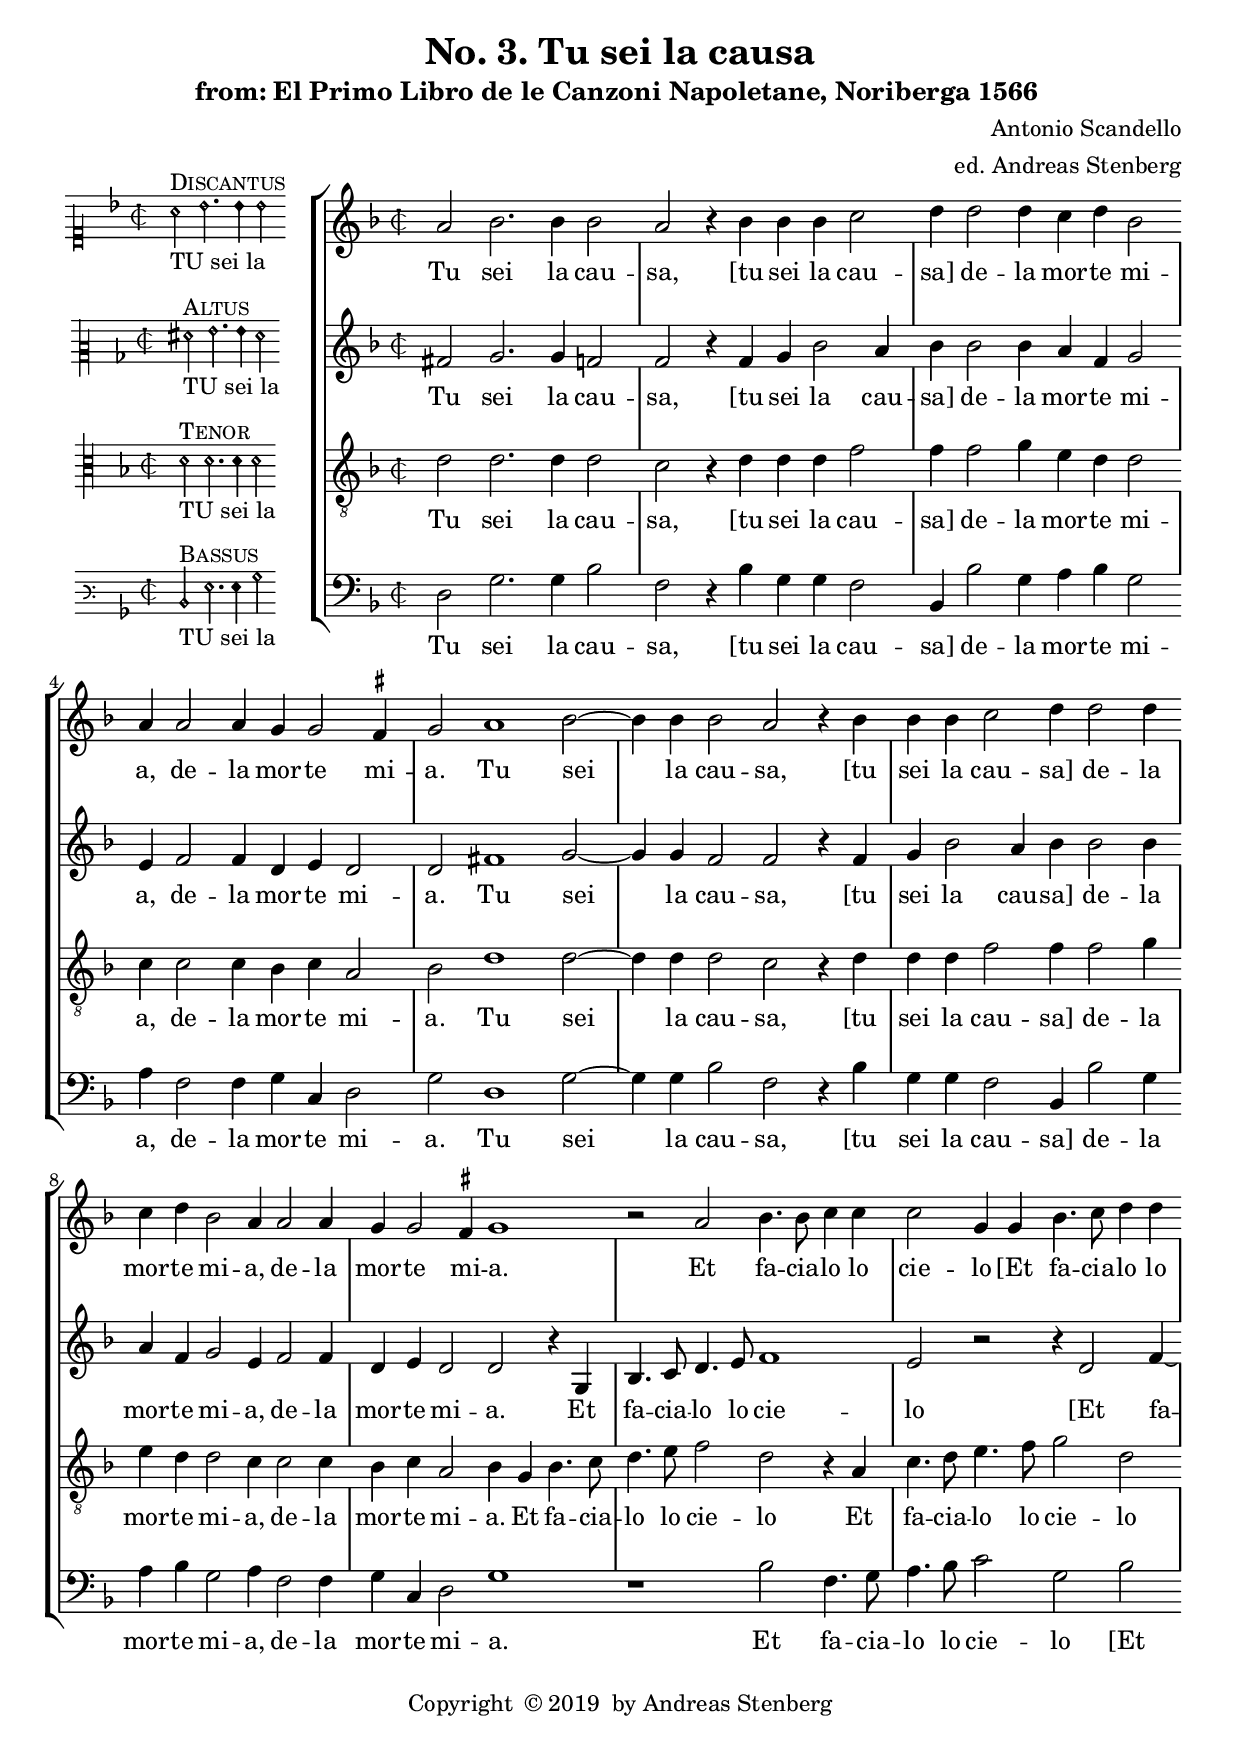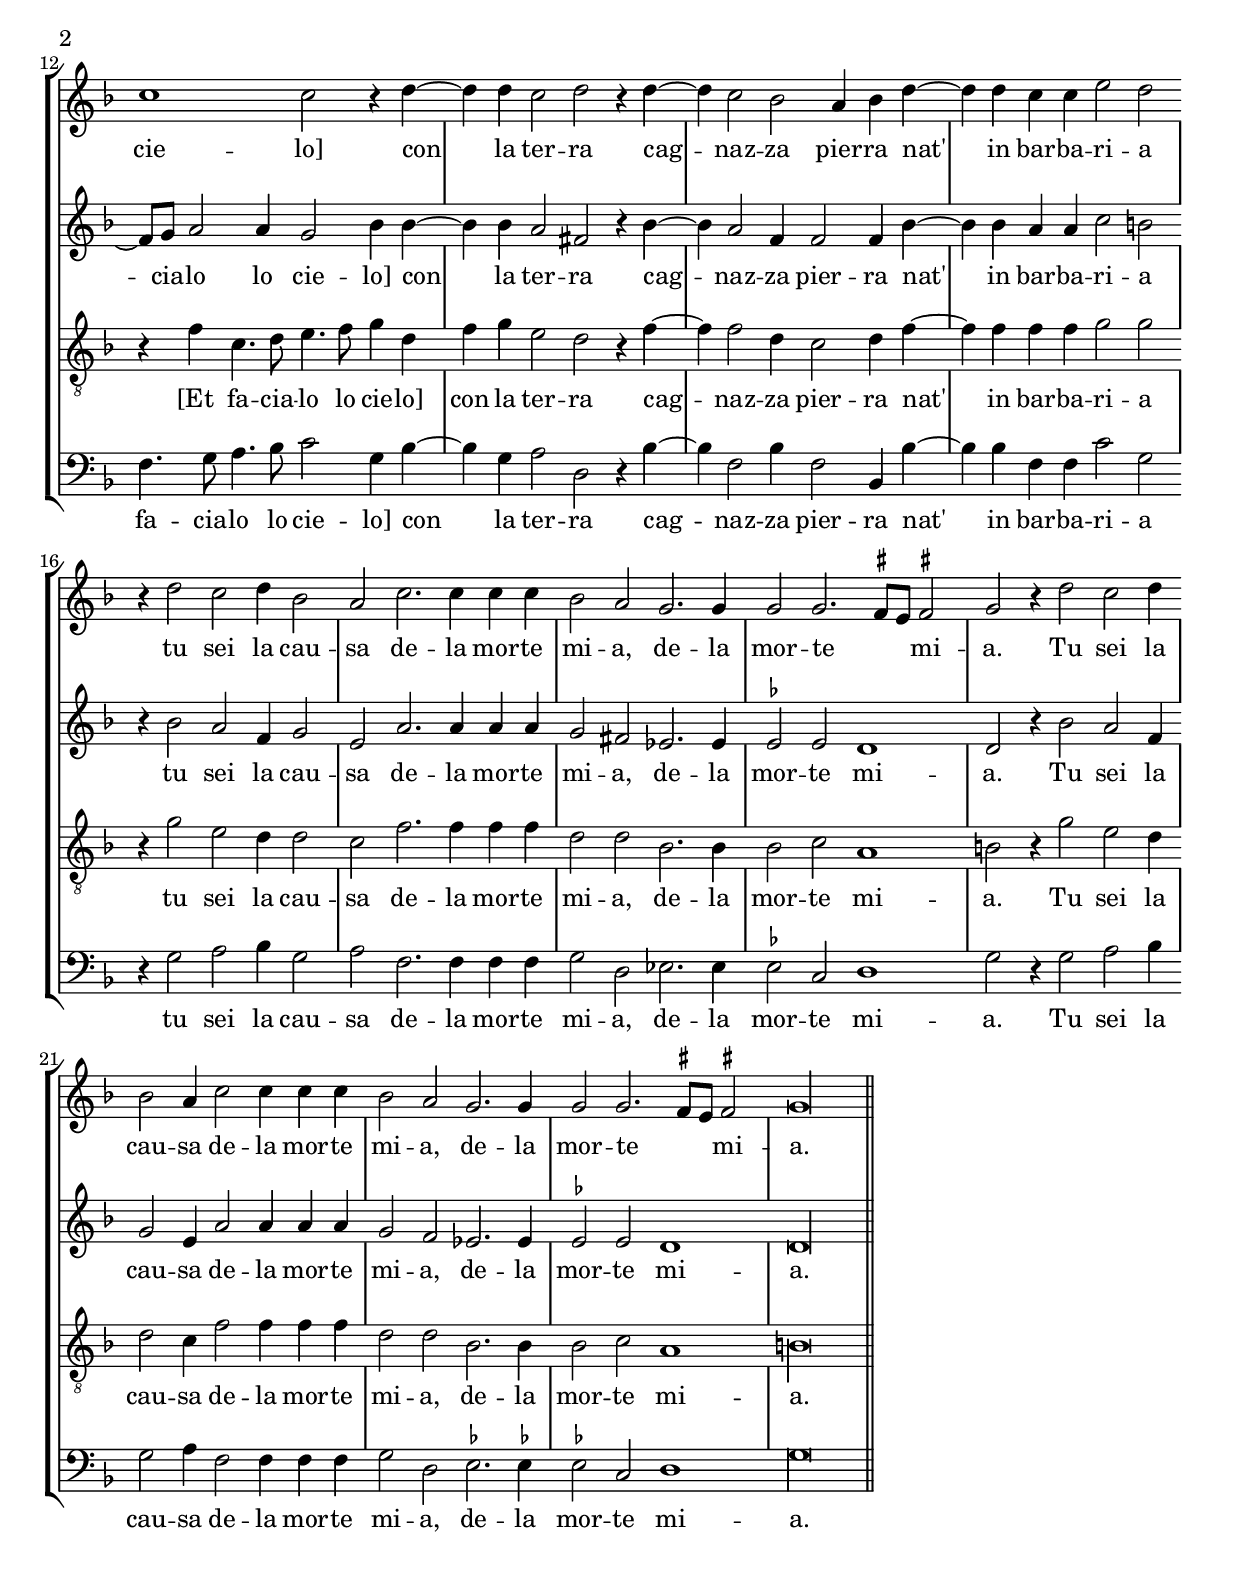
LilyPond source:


%%%%%%%%%%%%%%%%%%%%%%%%%%%%%%%%%%%%%%%%%%%%%%%%%%%%%%%%%%%%%%%%%%%
% This is a template based on the usual four part choir templater %
% where the voices have common lyrics at the the start but split  %
% to separate lyrics after a while.				  %
% This template is modyfied by AS from the one in the lilypond    %
% documentation.						  %
% This template is to be used for instance for fairly simple      %
% settings where the stanzas are set homophonicaly but twhere the %
% Chorus contains polyphony that require separate underlay for    %
% the different voices.						  %
%%%%%%%%%%%%%%%%%%%%%%%%%%%%%%%%%%%%%%%%%%%%%%%%%%%%%%%%%%%%%%%%%%%
\version "2.18.0"
\include "deutsch.ly"
ficta = \once \set suggestAccidentals =##t
\header {
   title = \markup {
    \center-column {
      "No. 3. Tu sei la causa"
%      "Wann er zu nacht"
%      \vspace #0.5
    }
  }
  subtitle = "from: El Primo Libro de le Canzoni Napoletane, Noriberga 1566 "
  composer = "Antonio Scandello"
  arranger = "ed. Andreas Stenberg"
  poet = ""
  meter =""
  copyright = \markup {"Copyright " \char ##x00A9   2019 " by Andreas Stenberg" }
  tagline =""
}
global = {
  \key f \major
}
%% PDF p.12
sopMusic = \relative c'' {

  \set Score.tempoHideNote = ##t
  \tempo 2 = 86
  \override Staff.TimeSignature.style = #'mensural
  \time 2/2
  \set Timing.measureLength = #(ly:make-moment 4/2)
  \override Staff.BarLine.transparent = ##t
 a2 b2. b4 b2
 a2 r4 b4 b4 b4 c2
 d4 d2 d4 c4 d4 b2
 a4 a2 a4 g4 g2 \ficta fis4
 g2 a1 b2~
 b4 b4 b2				%5 end of first line in orig.
 a2 r4 b4
 b4 b4 c2 d4 d2 d4
 c4 d4 b2 a4 a2 a4
 g4 g2 \ficta fis4 g1
 r2 a2 b4. b8 c4 c4
 c2 g4 g4 b4. c8 d4 d4			%% end fóf second lina
 c1 c2 r4 d4~
 d4 d4 c2 d2 r4 d4~
 d4 c2 b2 a4 b4 d4~
 d4 d4 c4 c4 e2 d2
 r4 d2 c2 d4 b2
 a2 c2. c4 c4 c4
 b2 a2					%% end of third line
 g2. g4
 g2 g2.( \ficta fis8 e8) \ficta fis!2
 g2 r4 d'2 c2 d4
 b2 a4 c2 c4 c4 c4
 b2 a2 g2. g4
 g2 g2.( \ficta fis8 e8) \ficta fis!2
 \cadenzaOn
 g\longa
 \revert Staff.BarLine.transparent
  \bar "||"
}
sopWords = \lyricmode {
  Tu sei la cau -- sa,
  [tu sei la cau -- sa]
  de -- la mor -- te mi -- a,
  de -- la mor -- te mi -- a.
  Tu sei la cau -- sa,
  [tu sei la cau -- sa]
  de -- la mor -- te mi -- a,
  de -- la mor -- te mi -- a.

  Et fa -- cia -- lo lo cie -- lo
  [Et fa -- cia -- lo lo cie -- lo]
  con la ter -- ra
  cag -- naz -- za pier -- ra nat' in bar -- ba -- ri -- a

  tu sei la cau -- sa de -- la mor -- te mi -- a,
  de -- la mor -- te mi -- a.
  Tu sei la cau -- sa de -- la mor -- te mi -- a,
  de -- la mor -- te mi -- a.

}
%% PDF p.49
altoMusic = \relative c' {
  \override Staff.BarLine.transparent = ##t
  \override Staff.TimeSignature.style = #'mensural
  fis2 g2. g4 f2
  f2 r4 f4 g4 b2 a4
  b4 b2 b4 a4 f4 g2
  e4 f2 f4 d4 e4 d2
  d2 fis1 g2~
  g4 g4 f2					%% end of first line in orig.
  f2 r4 f4
  g4 b2 a4 b4 b2 b4
  a4 f4 g2 e4 f2 f4
  d4 e4 d2 d2 r4 g,4
  b4. c8 d4. e8 f1
  e2 r2 r4 d2 f4~
  f8 g8 a2 a4					%% end of second line
  g2 b4 b4~
  b4 b4 a2 fis2 r4 b4~
  b4 a2 f4 f2 f4 b4~
  b4 b4 a4 a4 c2 h2
  r4 b2 a2 f4 g2
  e2 a2. a4 a4 a4
  g2 fis2					%% end of third line
  es2. es4
  \ficta es2 es2  d1
  d2 r4 b'2 a2 f4
  g2 e4 a2 a4 a4 a4
  g2 f2 es2. es4
  \ficta es2 es2 d1
  \cadenzaOn
  d\longa
  \revert Staff.BarLine.transparent
}
altoWords = \lyricmode {
  Tu sei la cau -- sa,
  [tu sei la cau -- sa]
  de -- la mor -- te mi -- a,
  de -- la mor -- te mi -- a.
  Tu sei la cau -- sa,
  [tu sei la cau -- sa]
  de -- la mor -- te mi -- a,
  de -- la mor -- te mi -- a.

  Et fa -- cia -- lo lo cie -- lo
  [Et fa -- cia -- lo lo cie -- lo]
  con la ter -- ra
  cag -- naz -- za pier -- ra nat' in bar -- ba -- ri -- a

  tu sei la cau -- sa de -- la mor -- te mi -- a,
  de -- la mor -- te mi -- a.
  Tu sei la cau -- sa de -- la mor -- te mi -- a,
  de -- la mor -- te mi -- a.

}
%% PDF p. 87
tenorMusic = \relative c' {
  \clef "G_8"
  \override Staff.BarLine.transparent = ##t
  \override Staff.TimeSignature.style = #'mensural
  d2 d2. d4 d2
  c2 r4 d4 d4 d4 f2
  f4 f2 g4 e4 d4 d2
  c4 c2 c4 b4 c4 a2
  b2 d1 d2~
  d4 d4 d2					%% end of first line in orig.
  c2 r4 d4
  d4 d4 f2 f4 f2 g4
  e4 d4 d2 c4 c2 c4
  b4 c4 a2 b4 g4 b4. c8
  d4. e8 f2 d2 r4 a4
  c4. d8 e4. f8					%% end of second line
  g2 d2
  r4 f4 c4. d8 e4. f8 g4 d4
  f4 g4 e2 d2 r4 f4~
  f4 f2 d4 c2 d4 f4~
  f4 f4 f4 f4 g2 g2
  r4 g2 e2 d4 d2				%% end of third line
  c2 f2. f4 f4 f4
  d2 d2 b2. b4
  b2 c2 a1
  h2 r4 g'2 e2 d4
  d2 c4 f2 f4 f4 f4
  d2 d2 b2. b4
  b2 c2 a1
  \cadenzaOn
  h\longa
 \revert Staff.BarLine.transparent
}
tenorWords = \lyricmode {
  Tu sei la cau -- sa,
  [tu sei la cau -- sa]
  de -- la mor -- te mi -- a,
  de -- la mor -- te mi -- a.
  Tu sei la cau -- sa,
  [tu sei la cau -- sa]
  de -- la mor -- te mi -- a,
  de -- la mor -- te mi -- a.

  Et fa -- cia -- lo lo cie -- lo
  Et fa -- cia -- lo lo cie -- lo
  [Et fa -- cia -- lo lo cie -- lo]
  con la ter -- ra
  cag -- naz -- za pier -- ra nat' in bar -- ba -- ri -- a

  tu sei la cau -- sa de -- la mor -- te mi -- a,
  de -- la mor -- te mi -- a.
  Tu sei la cau -- sa de -- la mor -- te mi -- a,
  de -- la mor -- te mi -- a.
}
%% PDF p. 125
bassMusic = \relative c {
  \override Staff.BarLine.transparent = ##t
  \override Staff.TimeSignature.style = #'mensural
  d2 g2. g4 b2
  f2 r4 b4 g4 g4
  f2 b,4 b'2 g4 a4 b4 g2
  a4 f2 f4 g4 c,4 d2				%% end of first line in orig.
  g2 d1 g2~
  g4 g4 b2 f2 r4 b4
  g4 g4 f2 b,4 b'2 g4
  a4 b4 g2 a4 f2 f4
  g4 c,4 d2 g1
  r1 b2 f4. g8
  a4. b8 c2 g2 b2				%% end of second line
  f4. g8 a4. b8 c2 g4 b4~
  b4 g4 a2 d,2 r4 b'4~
  b4 f2 b4 f2 b,4 b'4~
  b4 b4 f4 f4 c'2 g2
  r4 g2 a2 b4 g2
  a2 f2. f4 f4 f4				%% end of third line
  g2 d2 es2. es4
  \ficta es2 c2 d1
  g2 r4 g2 a2 b4
  g2 a4 f2 f4 f4 f4
  g2 d2 \ficta es2. \ficta es!4
  \ficta es2 c2 d1
  \cadenzaOn
  g\longa
  \revert Staff.BarLine.transparent
}
bassWords = \lyricmode {
 Tu sei la cau -- sa,
  [tu sei la cau -- sa]
  de -- la mor -- te mi -- a,
  de -- la mor -- te mi -- a.
  Tu sei la cau -- sa,
  [tu sei la cau -- sa]
  de -- la mor -- te mi -- a,
  de -- la mor -- te mi -- a.

  Et fa -- cia -- lo lo cie -- lo
  [Et fa -- cia -- lo lo cie -- lo]
  con la ter -- ra
  cag -- naz -- za pier -- ra nat' in bar -- ba -- ri -- a

  tu sei la cau -- sa de -- la mor -- te mi -- a,
  de -- la mor -- te mi -- a.
  Tu sei la cau -- sa de -- la mor -- te mi -- a,
  de -- la mor -- te mi -- a.
}
incipitDiscantus = \markup {
  \score {
    {
      %      \set Staff.instrumentName = #"Tenor "
      \override NoteHead.style = #'neomensural
      \override Rest.style = #'neomensural
      \override Staff.TimeSignature.style = #'mensural
      \cadenzaOn
      \clef "petrucci-c1"
      \key f \major
      \time 2/2

      a'2 ^\markup { \smallCaps"Discantus"} _"TU sei la "
      b'2. b'4 b'2
    }
    \layout {
      \context {
        \Voice
        \remove "Ligature_bracket_engraver"
        \consists "Mensural_ligature_engraver"
      }
      line-width = 4.5\cm
    }
  }
}


incipitAltus = \markup {
  \score {
    {
      %      \set Staff.instrumentName = #"Tenor "
      \override NoteHead.style = #'neomensural
      \override Rest.style = #'neomensural
      \override Staff.TimeSignature.style = #'mensural
      \cadenzaOn
      \clef "petrucci-c2"
      \key f \major
      \time 2/2
      fis'^\markup \smallCaps"Altus"_"TU sei la"
      g'2.  g'4 fis'2
    }
    \layout {
      \context {
        \Voice
        \remove "Ligature_bracket_engraver"
        \consists "Mensural_ligature_engraver"
      }
      line-width = 4.5\cm
    }
  }
}


incipitTenor = \markup {
  \score {
    {
      %      \set Staff.instrumentName = #"Tenor "
      \override NoteHead.style = #'neomensural
      \override Rest.style = #'neomensural
      \override Staff.TimeSignature.style = #'mensural
      \cadenzaOn
      \clef "petrucci-c3"
      \key f \major
      \time 2/2
      d'2^\markup \smallCaps"Tenor" _"TU sei la"
      d'2. d'4 d'2
    }
    \layout {
      \context {
        \Voice
        \remove "Ligature_bracket_engraver"
        \consists "Mensural_ligature_engraver"
      }
      line-width = 5.0\cm
    }
  }
}
#(append! supported-clefs '(("mensural-f3" . ("clefs.mensural.f" 0 0))))

incipitBassus = \markup {
  \score {
    {
      %      \set Staff.instrumentName = #"Tenor "
      \override NoteHead.style = #'neomensural
      \override Rest.style = #'neomensural
      \override Staff.TimeSignature.style = #'mensural
      \cadenzaOn
      \clef "mensural-f3"
      \key f \major
      \time 2/2
      d2^\markup \smallCaps"Bassus"_"TU sei la"
      g2. g4 b2
    }
    \layout {
      \context {
        \Voice
        \remove "Ligature_bracket_engraver"
        \consists "Mensural_ligature_engraver"
      }
      line-width = 4.5\cm
    }
  }
}


\score {
  <<
    \new StaffGroup \with {
      \override VerticalAxisGroup.staff-staff-spacing = #'((basic-distance . 12))
    } <<
      \new Staff = treble <<
        \set Staff.instrumentName = \incipitDiscantus
        \new Voice = "sopranos" {
          \set  Staff.midiInstrument ="choir aahs"
          %	\voiceOne
          << \global \sopMusic >>
        }
      >>
      \new Lyrics = sopranos { s1 }

      \new Staff = "medius" <<
        \set Staff.instrumentName = \incipitAltus

        \new Voice = "altos" {
          %	\voiceTwo
          \set  Staff.midiInstrument ="choir aahs"
          << \global \altoMusic >>
        }
      >>

      \new Lyrics = "altos" { s1 }
      \new Staff = tenors <<
        \set Staff.instrumentName = \incipitTenor

        \clef "treble"
        \new Voice = "tenors" {
          \set  Staff.midiInstrument ="choir aahs"
          %	\voiceOne
          << \global \tenorMusic >>
        }
      >>
      \new Lyrics = "tenors" { s1 }

      \new Staff ="basses" {
        \set Staff.instrumentName = \incipitBassus

        \new Voice = "basses" {
          \set  Staff.midiInstrument ="choir aahs"
          \clef "bass"
          %	\voiceTwo
          << \global \bassMusic >>
        }
      }
    >>
    \new Lyrics = basses { s1 }

    \context Lyrics = sopranos \lyricsto sopranos \sopWords
    \context Lyrics = altos \lyricsto altos \altoWords
    \context Lyrics = tenors \lyricsto tenors \tenorWords
    \context Lyrics = basses \lyricsto basses \bassWords
  >>
  \layout {
    \context {
      \Score
      % no bars in staves
      %      \override BarLine.transparent = ##t

    }
    % the next three instructions keep the lyrics between the bar lines
    \context {
      \Lyrics
      \consists "Bar_engraver"
      \override BarLine.transparent = ##t
    }
    \context {
      \StaffGroup
      \consists "Separating_line_group_engraver"
    }
    \context {
      \Voice
      % no slurs
      \override Slur.transparent = ##t
      % Comment in the below "\remove" command to allow line
      % breaking also at those barlines where a note overlaps
      % into the next bar.  The command is commented out in this
      % short example score, but especially for large scores, you
      % will typically yield better line breaking and thus improve
      % overall spacing if you comment in the following command.
      %\remove "Forbid_line_break_engraver"
    }
    indent = 4.5\cm
  }

}
\score {
  <<
    \new StaffGroup <<
      \new Staff = treble <<
        \set Staff.instrumentName = \incipitDiscantus
        \new Voice = "sopranos" {
          \set  Staff.midiInstrument ="choir aahs"
          %	\voiceOne
          << \global \sopMusic >>
        }
      >>
      \new Lyrics = sopranos { s1 }

      \new Staff = "medius" <<
        \set Staff.instrumentName = \incipitAltus

        \new Voice = "altos" {
          %	\voiceTwo
          \set  Staff.midiInstrument ="choir aahs"
          << \global \altoMusic >>
        }
      >>

      \new Lyrics = "altos" { s1 }
      \new Staff = tenors <<
        \set Staff.instrumentName = \incipitTenor

        \clef "treble"
        \new Voice = "tenors" {
          \set  Staff.midiInstrument ="choir aahs"
          %	\voiceOne
          << \global \tenorMusic >>
        }
      >>
      \new Lyrics = "tenors" { s1 }

      \new Staff ="basses" {
        \set Staff.instrumentName = \incipitBassus

        \new Voice = "basses" {
          \set  Staff.midiInstrument ="choir aahs"
          \clef "G_8"
          %	\voiceTwo
          << \global \bassMusic >>
        }
      }
    >>
    \new Lyrics = basses { s1 }

    \context Lyrics = sopranos \lyricsto sopranos \sopWords
    \context Lyrics = altos \lyricsto altos \altoWords
    \context Lyrics = tenors \lyricsto tenors \tenorWords
    \context Lyrics = basses \lyricsto basses \bassWords
  >>
  \midi {}
}
\paper {
  ragged-bottom = ##t
  ragged-last-bottom = ##t
  ragged-last = ##t
}

%{
convert-ly.py (GNU LilyPond) 2.18.2  convert-ly.py: Processing `'...
Applying conversion: 2.15.7, 2.15.9, 2.15.10, 2.15.16, 2.15.17,
2.15.18, 2.15.19, 2.15.20, 2.15.25, 2.15.32, 2.15.39, 2.15.40,
2.15.42, 2.15.43, 2.16.0, 2.17.0, 2.17.4, 2.17.5, 2.17.6, 2.17.11,
2.17.14, 2.17.15, 2.17.18, 2.17.19, 2.17.20, 2.17.25, 2.17.27,
2.17.29, 2.17.97, 2.18.0
%}
